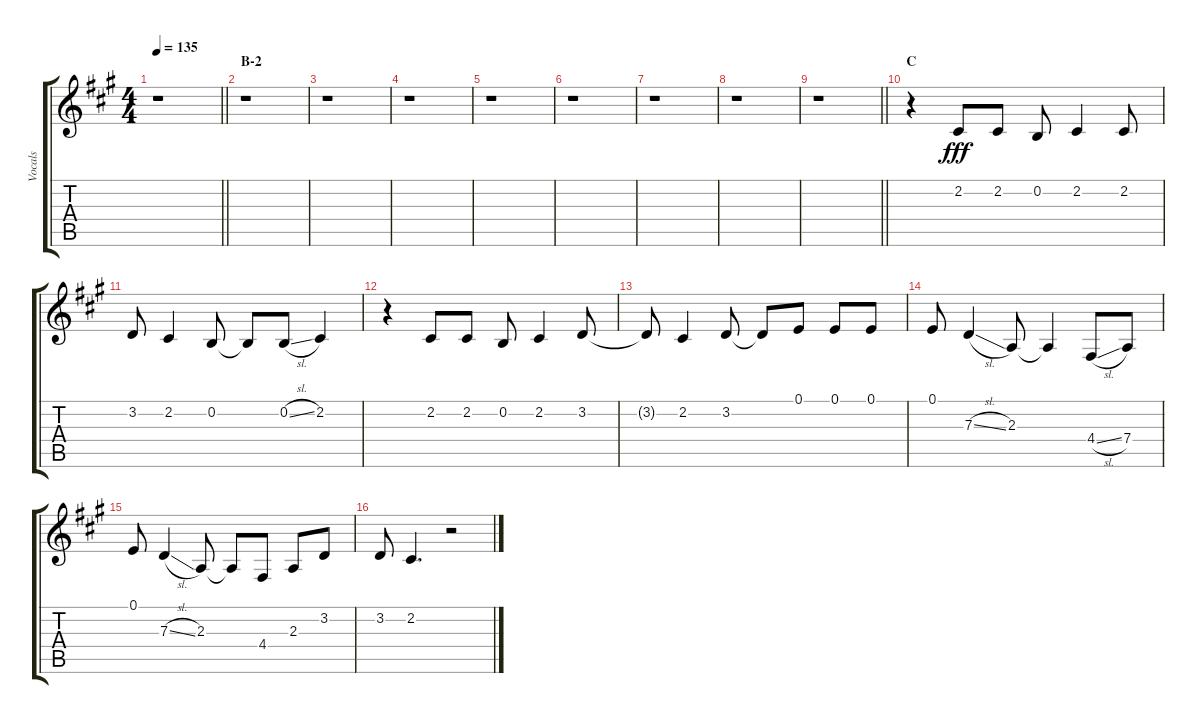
\track ("Vocals" "Vocals") {instrument voiceoohs}
\staff {score tabs}
\tuning (E4 B3 G3 D3 A2 E2) {hide}
\ts (4 4)
\tempo 135
\clef g2
\barLineRight lightlight
\ks a
r.1{dy fff} |
\section ("" "B-2")
r.1 |
r.1 |
r.1 |
r.1 |
r.1 |
r.1 |
r.1 |
\barLineRight lightlight
r.1 |
\section ("" "C")
r.4 2.2.8 2.2.8 0.2.8 2.2.4 2.2.8 |
3.2.8 2.2.4 0.2.8 0.2{t}.8 0.2{sl}.8 2.2.4 |
r.4 2.2.8 2.2.8 0.2.8 2.2.4 3.2.8 |
3.2{t}.8 2.2.4 3.2.8 3.2{t}.8 0.1.8 0.1.8 0.1.8 |
0.1.8 7.3{sl}.4 2.3.8 2.3{t}.4 4.4{sl}.8 7.4.8 |
0.1.8 7.3{sl}.4 2.3.8 2.3{t}.8 4.4.8 2.3.8 3.2.8 |
3.2.8 2.2.4{d} r.2
